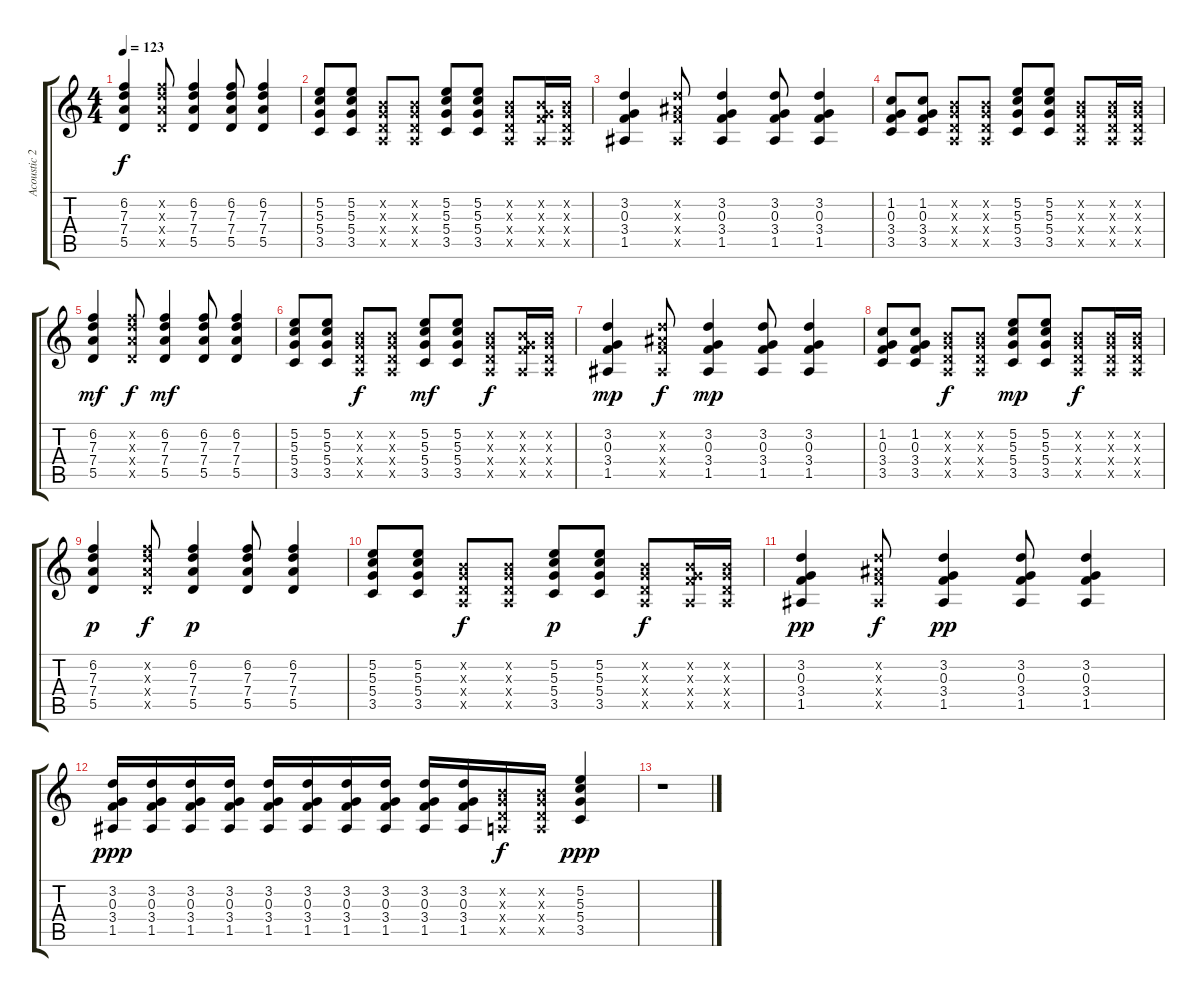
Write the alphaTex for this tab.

\track ("Acoustic 2" "Acoustic 2") {instrument acousticguitarsteel}
\staff {score tabs}
\tuning (E4 B3 G3 D3 A2 D2) {hide}
\ts (4 4)
\tempo 123
\clef g2
\ks c
(6.2 7.3 7.4 5.5).4{dy f} (6.2{x} 7.3{x} 7.4{x} 5.5{x}).8 (6.2 7.3 7.4 5.5).4 (6.2 7.3 7.4 5.5).8 (6.2 7.3 7.4 5.5).4 |
(5.2 5.3 5.4 3.5).8 (5.2 5.3 5.4 3.5).8 (0.2{x} 0.3{x} 0.4{x} 0.5{x}).8 (0.2{x} 0.3{x} 0.4{x} 0.5{x}).8 (5.2 5.3 5.4 3.5).8 (5.2 5.3 5.4 3.5).8 (0.2{x} 0.3{x} 0.4{x} 0.5{x}).8 (0.2{x} 0.3{x} 3.4{x} 0.5{x}).16 (0.2{x} 0.3{x} 0.4{x} 0.5{x}).16 |
(3.2 0.3 3.4 1.5).4 (3.2{x} 3.3{x} 3.4{x} 1.5{x}).8 (3.2 0.3 3.4 1.5).4 (3.2 0.3 3.4 1.5).8 (3.2 0.3 3.4 1.5).4 |
(1.2 0.3 3.4 3.5).8 (1.2 0.3 3.4 3.5).8 (0.2{x} 0.3{x} 0.4{x} 0.5{x}).8 (0.2{x} 0.3{x} 0.4{x} 0.5{x}).8 (5.2 5.3 5.4 3.5).8 (5.2 5.3 5.4 3.5).8 (0.2{x} 0.3{x} 0.4{x} 0.5{x}).8 (0.2{x} 0.3{x} 0.4{x} 0.5{x}).16 (0.2{x} 0.3{x} 0.4{x} 0.5{x}).16 |
(6.2 7.3 7.4 5.5).4{dy mf} (6.2{x} 7.3{x} 7.4{x} 5.5{x}).8{dy f} (6.2 7.3 7.4 5.5).4{dy mf} (6.2 7.3 7.4 5.5).8 (6.2 7.3 7.4 5.5).4 |
(5.2 5.3 5.4 3.5).8 (5.2 5.3 5.4 3.5).8 (0.2{x} 0.3{x} 0.4{x} 0.5{x}).8{dy f} (0.2{x} 0.3{x} 0.4{x} 0.5{x}).8 (5.2 5.3 5.4 3.5).8{dy mf} (5.2 5.3 5.4 3.5).8 (0.2{x} 0.3{x} 0.4{x} 0.5{x}).8{dy f} (0.2{x} 0.3{x} 3.4{x} 0.5{x}).16 (0.2{x} 0.3{x} 0.4{x} 0.5{x}).16 |
(3.2 0.3 3.4 1.5).4{dy mp} (3.2{x} 3.3{x} 3.4{x} 1.5{x}).8{dy f} (3.2 0.3 3.4 1.5).4{dy mp} (3.2 0.3 3.4 1.5).8 (3.2 0.3 3.4 1.5).4 |
(1.2 0.3 3.4 3.5).8 (1.2 0.3 3.4 3.5).8 (0.2{x} 0.3{x} 0.4{x} 0.5{x}).8{dy f} (0.2{x} 0.3{x} 0.4{x} 0.5{x}).8 (5.2 5.3 5.4 3.5).8{dy mp} (5.2 5.3 5.4 3.5).8 (0.2{x} 0.3{x} 0.4{x} 0.5{x}).8{dy f} (0.2{x} 0.3{x} 0.4{x} 0.5{x}).16 (0.2{x} 0.3{x} 0.4{x} 0.5{x}).16 |
(6.2 7.3 7.4 5.5).4{dy p} (6.2{x} 7.3{x} 7.4{x} 5.5{x}).8{dy f} (6.2 7.3 7.4 5.5).4{dy p} (6.2 7.3 7.4 5.5).8 (6.2 7.3 7.4 5.5).4 |
(5.2 5.3 5.4 3.5).8 (5.2 5.3 5.4 3.5).8 (0.2{x} 0.3{x} 0.4{x} 0.5{x}).8{dy f} (0.2{x} 0.3{x} 0.4{x} 0.5{x}).8 (5.2 5.3 5.4 3.5).8{dy p} (5.2 5.3 5.4 3.5).8 (0.2{x} 0.3{x} 0.4{x} 0.5{x}).8{dy f} (0.2{x} 0.3{x} 3.4{x} 0.5{x}).16 (0.2{x} 0.3{x} 0.4{x} 0.5{x}).16 |
(3.2 0.3 3.4 1.5).4{dy pp} (3.2{x} 3.3{x} 3.4{x} 1.5{x}).8{dy f} (3.2 0.3 3.4 1.5).4{dy pp} (3.2 0.3 3.4 1.5).8 (3.2 0.3 3.4 1.5).4 |
(3.2 0.3 3.4 1.5).16{dy ppp} (3.2 0.3 3.4 1.5).16 (3.2 0.3 3.4 1.5).16 (3.2 0.3 3.4 1.5).16 (3.2 0.3 3.4 1.5).16 (3.2 0.3 3.4 1.5).16 (3.2 0.3 3.4 1.5).16 (3.2 0.3 3.4 1.5).16 (3.2 0.3 3.4 1.5).16 (3.2 0.3 3.4 1.5).16 (0.2{x} 0.3{x} 0.4{x} 0.5{x}).16{dy f} (0.2{x} 0.3{x} 0.4{x} 0.5{x}).16 (5.2 5.3 5.4 3.5).4{dy ppp} |
r.1
